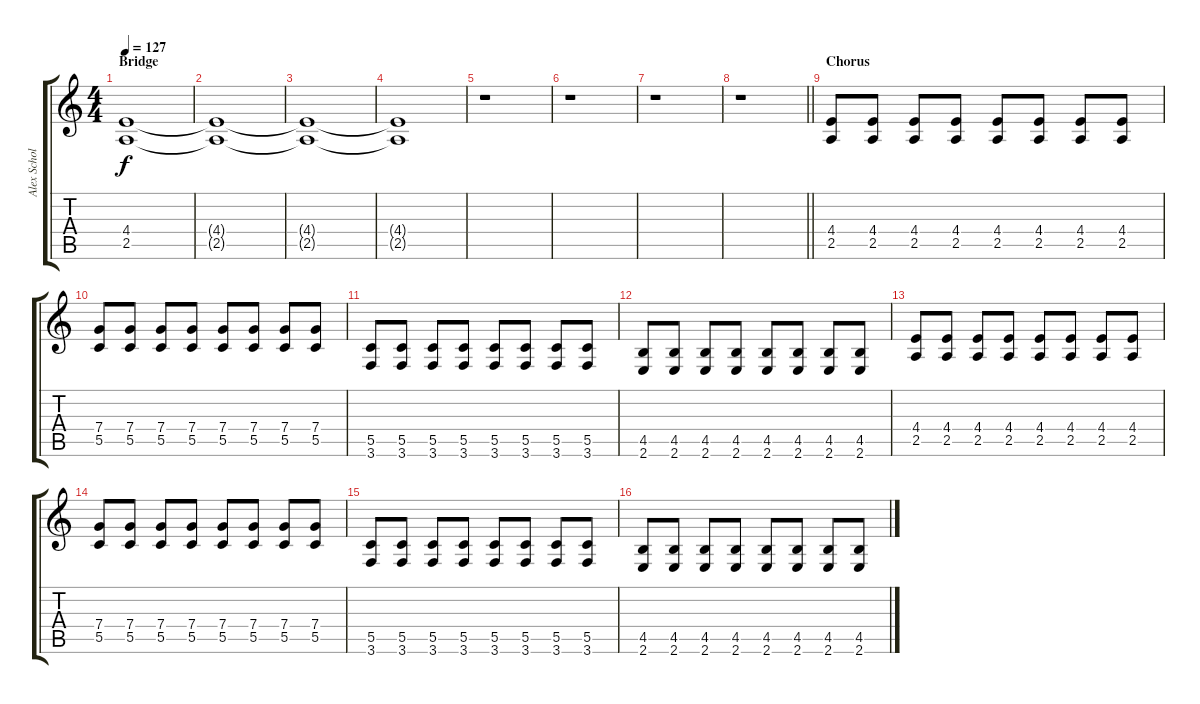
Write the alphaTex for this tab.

\track ("Alex Scholpp " "Alex Schol") {instrument overdrivenguitar}
\staff {score tabs}
\tuning (D4 A3 F3 C3 G2 D2) {hide}
\ts (4 4)
\section ("" "Bridge")
\tempo 127
\clef g2
\ks c
(4.4 2.5).1{dy f volume 11} |
(4.4{t} 2.5{t}).1 |
(4.4{t} 2.5{t}).1 |
(4.4{t} 2.5{t}).1 |
r.1 |
r.1 |
r.1 |
\barLineRight lightlight
r.1 |
\section ("" "Chorus")
(4.4 2.5).8{volume 11} (4.4 2.5).8 (4.4 2.5).8 (4.4 2.5).8 (4.4 2.5).8 (4.4 2.5).8 (4.4 2.5).8 (4.4 2.5).8 |
(7.4 5.5).8 (7.4 5.5).8 (7.4 5.5).8 (7.4 5.5).8 (7.4 5.5).8 (7.4 5.5).8 (7.4 5.5).8 (7.4 5.5).8 |
(5.5 3.6).8 (5.5 3.6).8 (5.5 3.6).8 (5.5 3.6).8 (5.5 3.6).8 (5.5 3.6).8 (5.5 3.6).8 (5.5 3.6).8 |
(4.5 2.6).8 (4.5 2.6).8 (4.5 2.6).8 (4.5 2.6).8 (4.5 2.6).8 (4.5 2.6).8 (4.5 2.6).8 (4.5 2.6).8 |
(4.4 2.5).8 (4.4 2.5).8 (4.4 2.5).8 (4.4 2.5).8 (4.4 2.5).8 (4.4 2.5).8 (4.4 2.5).8 (4.4 2.5).8 |
(7.4 5.5).8 (7.4 5.5).8 (7.4 5.5).8 (7.4 5.5).8 (7.4 5.5).8 (7.4 5.5).8 (7.4 5.5).8 (7.4 5.5).8 |
(5.5 3.6).8 (5.5 3.6).8 (5.5 3.6).8 (5.5 3.6).8 (5.5 3.6).8 (5.5 3.6).8 (5.5 3.6).8 (5.5 3.6).8 |
(4.5 2.6).8 (4.5 2.6).8 (4.5 2.6).8 (4.5 2.6).8 (4.5 2.6).8 (4.5 2.6).8 (4.5 2.6).8 (4.5 2.6).8
